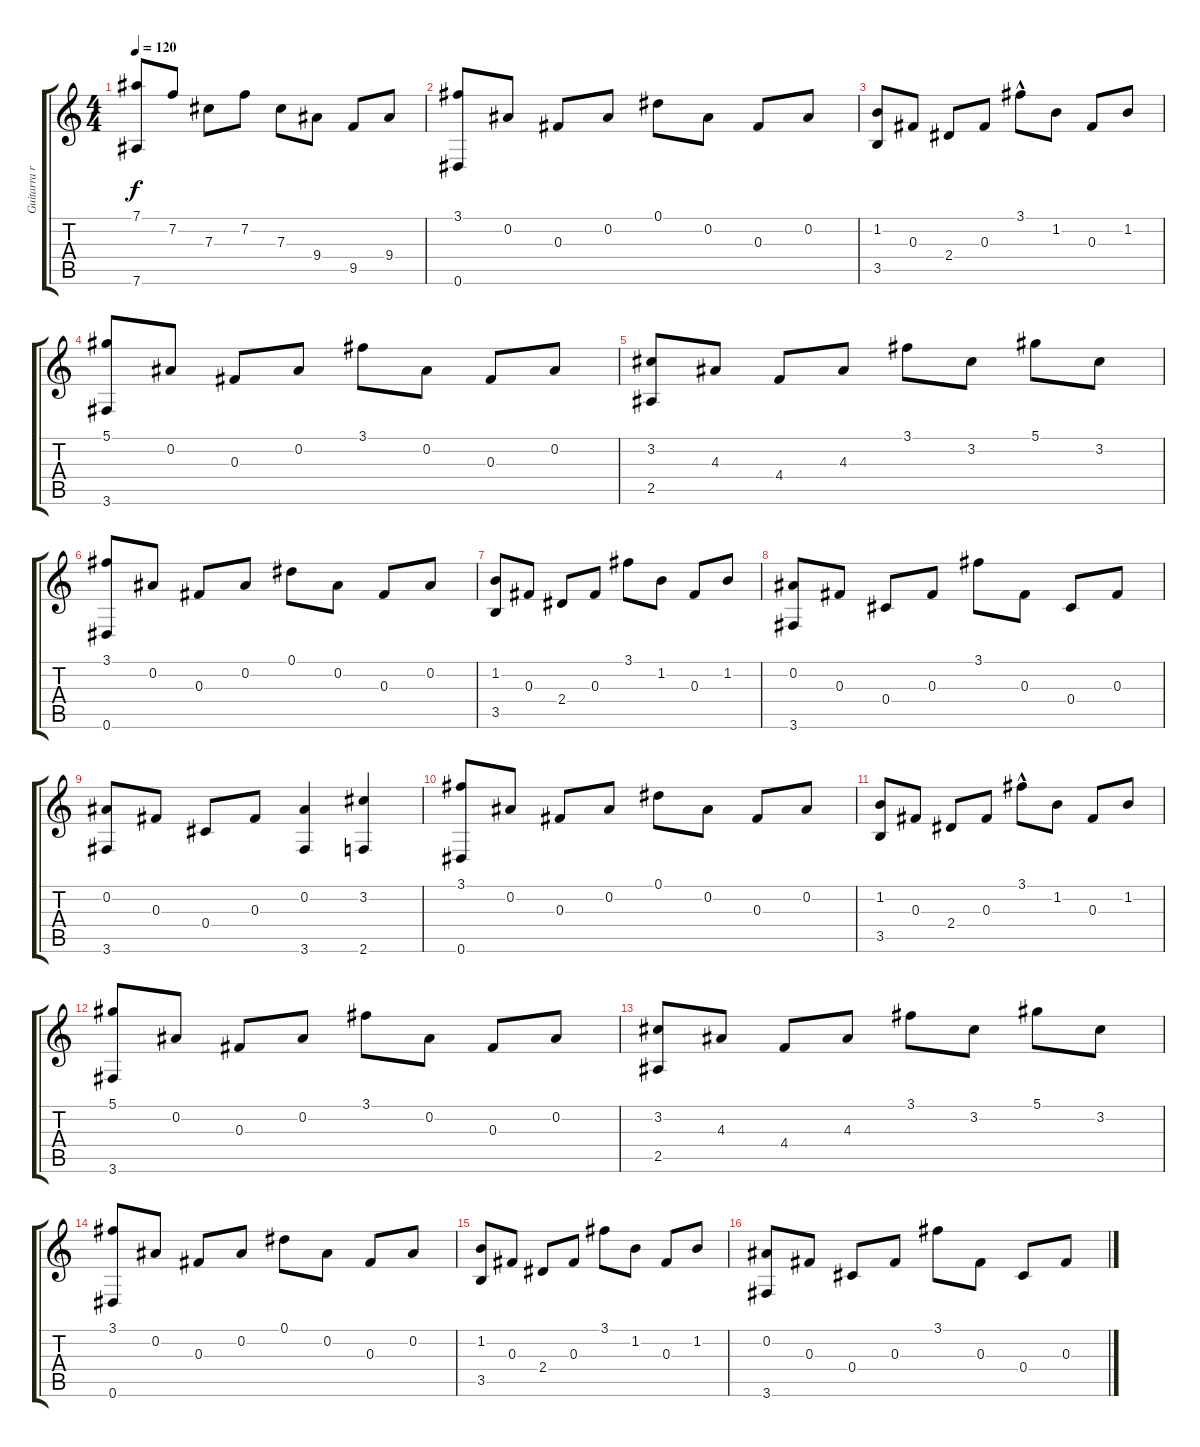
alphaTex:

\track ("Guitarra ritmica" "Guitarra r") {instrument acousticguitarsteel}
\staff {score tabs}
\tuning (Eb4 Bb3 Gb3 Db3 Ab2 Eb2) {hide}
\ts (4 4)
\tempo 120
\clef g2
\ks c
(7.1 7.6).8{dy f} 7.2.8 7.3.8 7.2.8 7.3.8 9.4.8 9.5.8 9.4.8 |
(3.1 0.6).8 0.2.8 0.3.8 0.2.8 0.1.8 0.2.8 0.3.8 0.2.8 |
(1.2 3.5).8 0.3.8 2.4.8 0.3.8 3.1{hac}.8 1.2.8 0.3.8 1.2.8 |
(5.1 3.6).8 0.2.8 0.3.8 0.2.8 3.1.8 0.2.8 0.3.8 0.2.8 |
(3.2 2.5).8 4.3.8 4.4.8 4.3.8 3.1.8 3.2.8 5.1.8 3.2.8 |
(3.1 0.6).8 0.2.8 0.3.8 0.2.8 0.1.8 0.2.8 0.3.8 0.2.8 |
(1.2 3.5).8 0.3.8 2.4.8 0.3.8 3.1.8 1.2.8 0.3.8 1.2.8 |
(0.2 3.6).8 0.3.8 0.4.8 0.3.8 3.1.8 0.3.8 0.4.8 0.3.8 |
(0.2 3.6).8 0.3.8 0.4.8 0.3.8 (0.2 3.6).4 (3.2 2.6).4 |
(3.1 0.6).8 0.2.8 0.3.8 0.2.8 0.1.8 0.2.8 0.3.8 0.2.8 |
(1.2 3.5).8 0.3.8 2.4.8 0.3.8 3.1{hac}.8 1.2.8 0.3.8 1.2.8 |
(5.1 3.6).8 0.2.8 0.3.8 0.2.8 3.1.8 0.2.8 0.3.8 0.2.8 |
(3.2 2.5).8 4.3.8 4.4.8 4.3.8 3.1.8 3.2.8 5.1.8 3.2.8 |
(3.1 0.6).8 0.2.8 0.3.8 0.2.8 0.1.8 0.2.8 0.3.8 0.2.8 |
(1.2 3.5).8 0.3.8 2.4.8 0.3.8 3.1.8 1.2.8 0.3.8 1.2.8 |
(0.2 3.6).8 0.3.8 0.4.8 0.3.8 3.1.8 0.3.8 0.4.8 0.3.8
